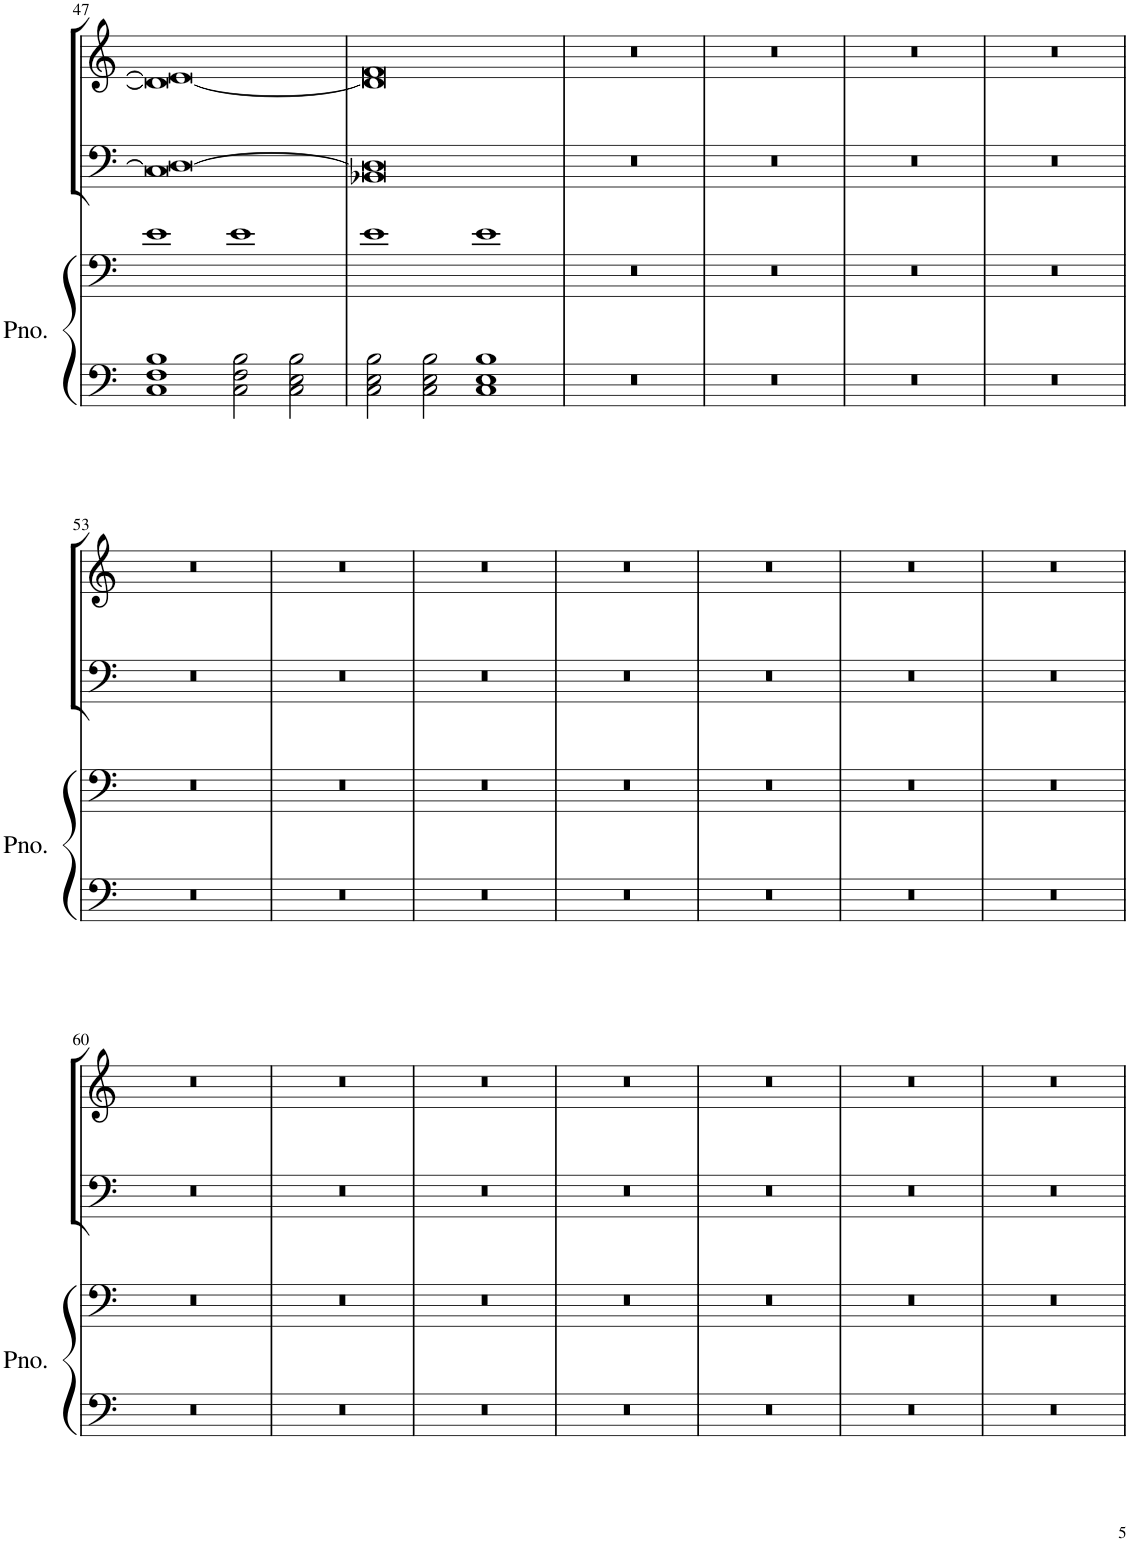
**kern	**kern	**kern	**kern
*part3	*part3	*part2	*part1
*staff4	*staff3	*staff2	*staff1
*I"Piano	*	*I"Violoncello	*I"Violin I
*I'Pno.	*	*I'Vc	*I'Vln
!!LO:PB:g=z
*clefF4	*clefF4	*clefF4	*clefG2
*k[]	*k[]	*k[]	*k[]
*M4/2	*M4/2	*M4/2	*M4/2
=47	=47	=47	=47
1C 1F 1B	1e	0C 0D_	0d_ 0e]
2C\ 2F\ 2B\	1e	.	.
2C\ 2E\ 2B\	.	.	.
=48	=48	=48	=48
2C\ 2E\ 2B\	1e	0BB-X 0D]	0d] 0f
2C\ 2E\ 2B\	.	.	.
1C 1E 1B	1e	.	.
=49	=49	=49	=49
0r	0r	0r	0r
=50	=50	=50	=50
0r	0r	0r	0r
=51	=51	=51	=51
0r	0r	0r	0r
=52	=52	=52	=52
0r	0r	0r	0r
!!LO:LB:g=z
=53	=53	=53	=53
0r	0r	0r	0r
=54	=54	=54	=54
0r	0r	0r	0r
=55	=55	=55	=55
0r	0r	0r	0r
=56	=56	=56	=56
0r	0r	0r	0r
=57	=57	=57	=57
0r	0r	0r	0r
=58	=58	=58	=58
0r	0r	0r	0r
=59	=59	=59	=59
0r	0r	0r	0r
!!LO:LB:g=z
=60	=60	=60	=60
0r	0r	0r	0r
=61	=61	=61	=61
0r	0r	0r	0r
=62	=62	=62	=62
0r	0r	0r	0r
=63	=63	=63	=63
0r	0r	0r	0r
=64	=64	=64	=64
0r	0r	0r	0r
=65	=65	=65	=65
0r	0r	0r	0r
=66	=66	=66	=66
0r	0r	0r	0r
=	=	=	=
*-	*-	*-	*-
